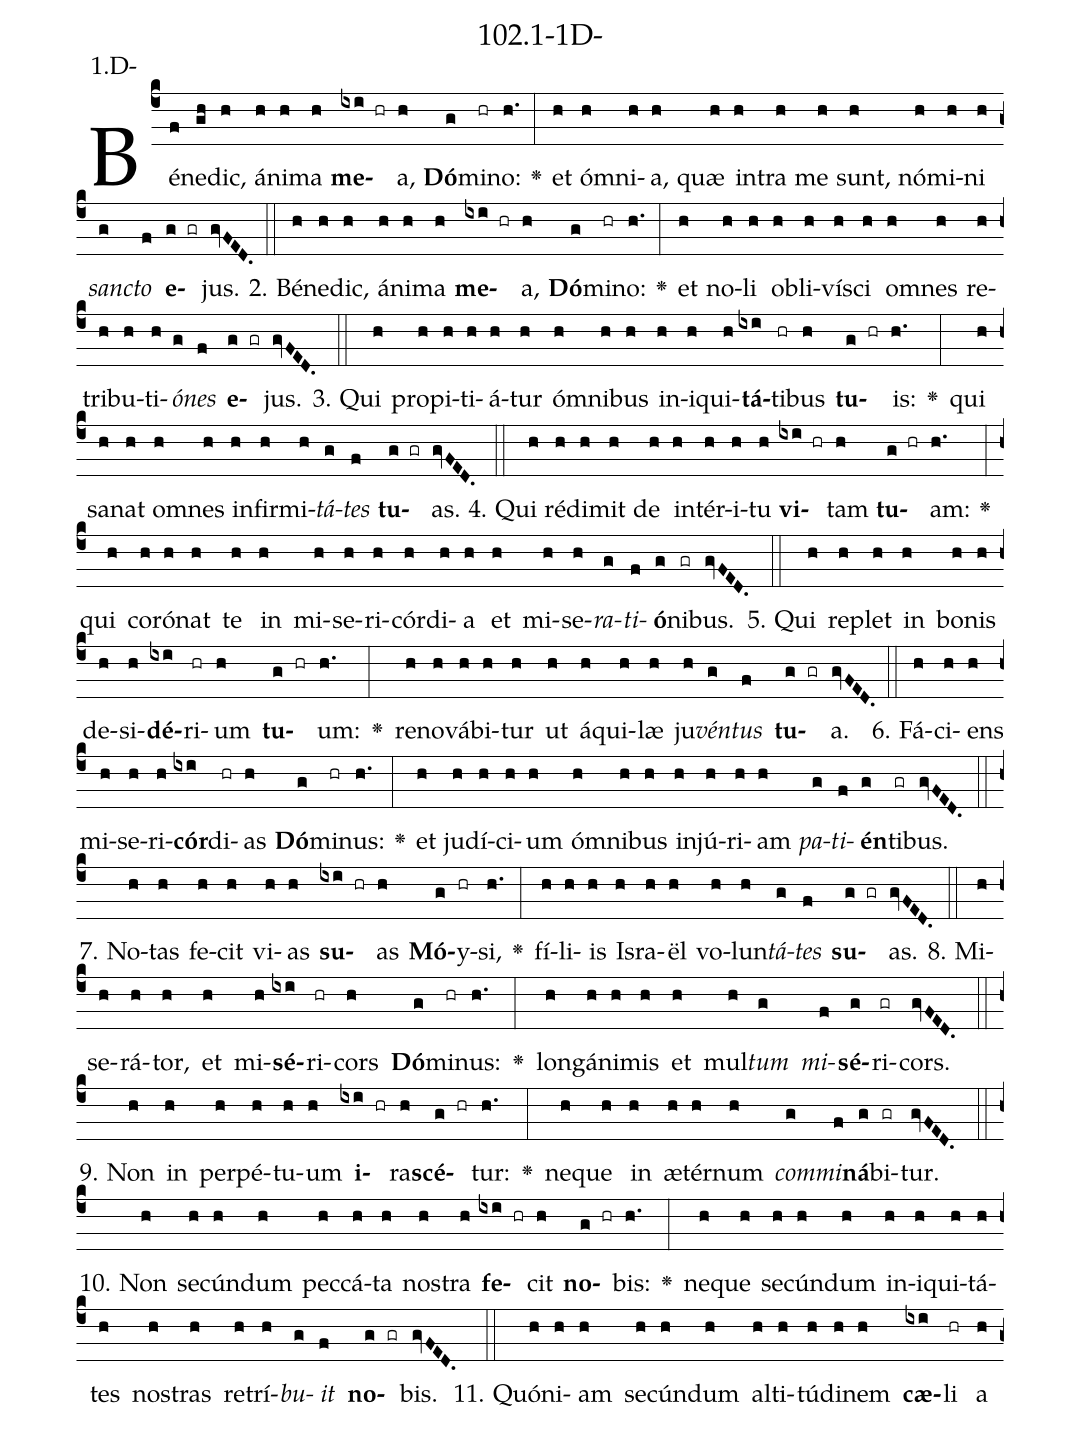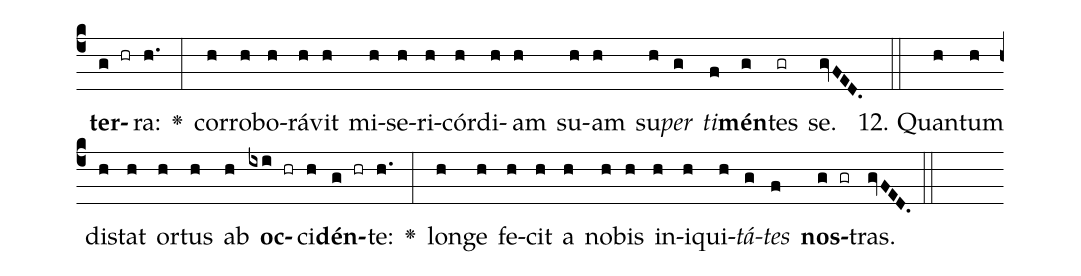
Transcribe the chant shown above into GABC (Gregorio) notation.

name: 102.1-1D-;
annotation: 1.D-;
%%
(c4)Bé(f)ne(gh)dic,(h) á(h)ni(h)ma(h) <b>me</b>(ixi hr)a,(h) <b>Dó</b>(g)mi(hr)no:(h.) <v>\greheightstar</v>(:) et(h) óm(h)ni(h)a,(h) quæ(h) in(h)tra(h) me(h) sunt,(h) nó(h)mi(h)ni(h) <i>sanc</i>(g)<i>to</i>(f) <b>e</b>(g gr)jus.(gvFED.) (::)
2. Bé(h)ne(h)dic,(h) á(h)ni(h)ma(h) <b>me</b>(ixi hr)a,(h) <b>Dó</b>(g)mi(hr)no:(h.) <v>\greheightstar</v>(:) et(h) no(h)li(h) ob(h)li(h)ví(h)sci(h) om(h)nes(h) re(h)tri(h)bu(h)ti(h)<i>ó</i>(g)<i>nes</i>(f) <b>e</b>(g gr)jus.(gvFED.) (::)
3. Qui(h) pro(h)pi(h)ti(h)á(h)tur(h) óm(h)ni(h)bus(h) in(h)i(h)qui(h)<b>tá</b>(ixi)ti(hr)bus(h) <b>tu</b>(g hr)is:(h.) <v>\greheightstar</v>(:) qui(h) sa(h)nat(h) om(h)nes(h) in(h)fir(h)mi(h)<i>tá</i>(g)<i>tes</i>(f) <b>tu</b>(g gr)as.(gvFED.) (::)
4. Qui(h) réd(h)i(h)mit(h) de(h) in(h)tér(h)i(h)tu(h) <b>vi</b>(ixi hr)tam(h) <b>tu</b>(g hr)am:(h.) <v>\greheightstar</v>(:) qui(h) co(h)ró(h)nat(h) te(h) in(h) mi(h)se(h)ri(h)cór(h)di(h)a(h) et(h) mi(h)se(h)<i>ra</i>(g)<i>ti</i>(f)<b>ó</b>(g)ni(gr)bus.(gvFED.) (::)
5. Qui(h) re(h)plet(h) in(h) bo(h)nis(h) de(h)si(h)<b>dé</b>(ixi)ri(hr)um(h) <b>tu</b>(g hr)um:(h.) <v>\greheightstar</v>(:) re(h)no(h)vá(h)bi(h)tur(h) ut(h) á(h)qui(h)læ(h) ju(h)<i>vén</i>(g)<i>tus</i>(f) <b>tu</b>(g gr)a.(gvFED.) (::)
6. Fá(h)ci(h)ens(h) mi(h)se(h)ri(h)<b>cór</b>(ixi)di(hr)as(h) <b>Dó</b>(g)mi(hr)nus:(h.) <v>\greheightstar</v>(:) et(h) ju(h)dí(h)ci(h)um(h) óm(h)ni(h)bus(h) in(h)jú(h)ri(h)am(h) <i>pa</i>(g)<i>ti</i>(f)<b>én</b>(g)ti(gr)bus.(gvFED.) (::)
7. No(h)tas(h) fe(h)cit(h) vi(h)as(h) <b>su</b>(ixi hr)as(h) <b>Mó</b>(g)y(hr)si,(h.) <v>\greheightstar</v>(:) fí(h)li(h)is(h) Is(h)ra(h)ël(h) vo(h)lun(h)<i>tá</i>(g)<i>tes</i>(f) <b>su</b>(g gr)as.(gvFED.) (::)
8. Mi(h)se(h)rá(h)tor,(h) et(h) mi(h)<b>sé</b>(ixi)ri(hr)cors(h) <b>Dó</b>(g)mi(hr)nus:(h.) <v>\greheightstar</v>(:) long(h)á(h)ni(h)mis(h) et(h) mul(h)<i>tum</i>(g) <i>mi</i>(f)<b>sé</b>(g)ri(gr)cors.(gvFED.) (::)
9. Non(h) in(h) per(h)pé(h)tu(h)um(h) <b>i</b>(ixi hr)ra(h)<b>scé</b>(g hr)tur:(h.) <v>\greheightstar</v>(:) ne(h)que(h) in(h) æ(h)tér(h)num(h) <i>com</i>(g)<i>mi</i>(f)<b>ná</b>(g)bi(gr)tur.(gvFED.) (::)
10. Non(h) se(h)cún(h)dum(h) pec(h)cá(h)ta(h) nos(h)tra(h) <b>fe</b>(ixi hr)cit(h) <b>no</b>(g hr)bis:(h.) <v>\greheightstar</v>(:) ne(h)que(h) se(h)cún(h)dum(h) in(h)i(h)qui(h)tá(h)tes(h) nos(h)tras(h) re(h)trí(h)<i>bu</i>(g)<i>it</i>(f) <b>no</b>(g gr)bis.(gvFED.) (::)
11. Quón(h)i(h)am(h) se(h)cún(h)dum(h) al(h)ti(h)tú(h)di(h)nem(h) <b>cæ</b>(ixi)li(hr) a(h) <b>ter</b>(g hr)ra:(h.) <v>\greheightstar</v>(:) cor(h)ro(h)bo(h)rá(h)vit(h) mi(h)se(h)ri(h)cór(h)di(h)am(h) su(h)am(h) su(h)<i>per</i>(g) <i>ti</i>(f)<b>mén</b>(g)tes(gr) se.(gvFED.) (::)
12. Quan(h)tum(h) di(h)stat(h) or(h)tus(h) ab(h) <b>oc</b>(ixi hr)ci(h)<b>dén</b>(g hr)te:(h.) <v>\greheightstar</v>(:) lon(h)ge(h) fe(h)cit(h) a(h) no(h)bis(h) in(h)i(h)qui(h)<i>tá</i>(g)<i>tes</i>(f) <b>nos</b>(g gr)tras.(gvFED.) (::)
